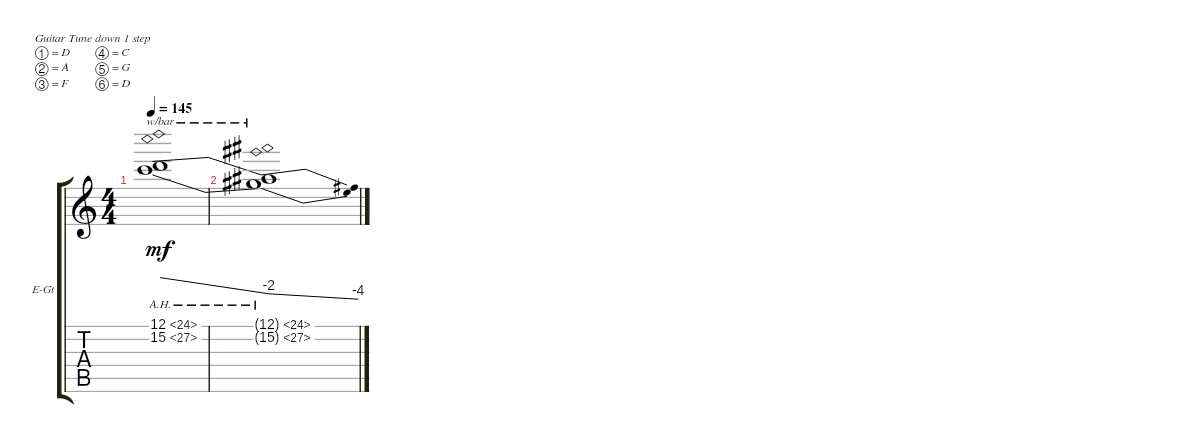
\defaultSystemsLayout 4
\bracketExtendMode groupsimilarinstruments
\firstSystemTrackNameOrientation horizontal
\otherSystemsTrackNameOrientation horizontal
\track ("Solo Guitar" "E-Gt") {instrument distortionguitar}
\staff {score tabs}
\tuning (D4 A3 F3 C3 G2 D2)
\ts (4 4)
\tempo 145
\clef g2
\ks c
(12.1{ah 12} 15.2{ah 12}).1{tbe (dive default 0 0 59.4 -8) dy mf} |
(12.1{ah 12 t} 15.2{ah 12 t}).1{tbe (dive default 0 -8 59.4 -16)}
